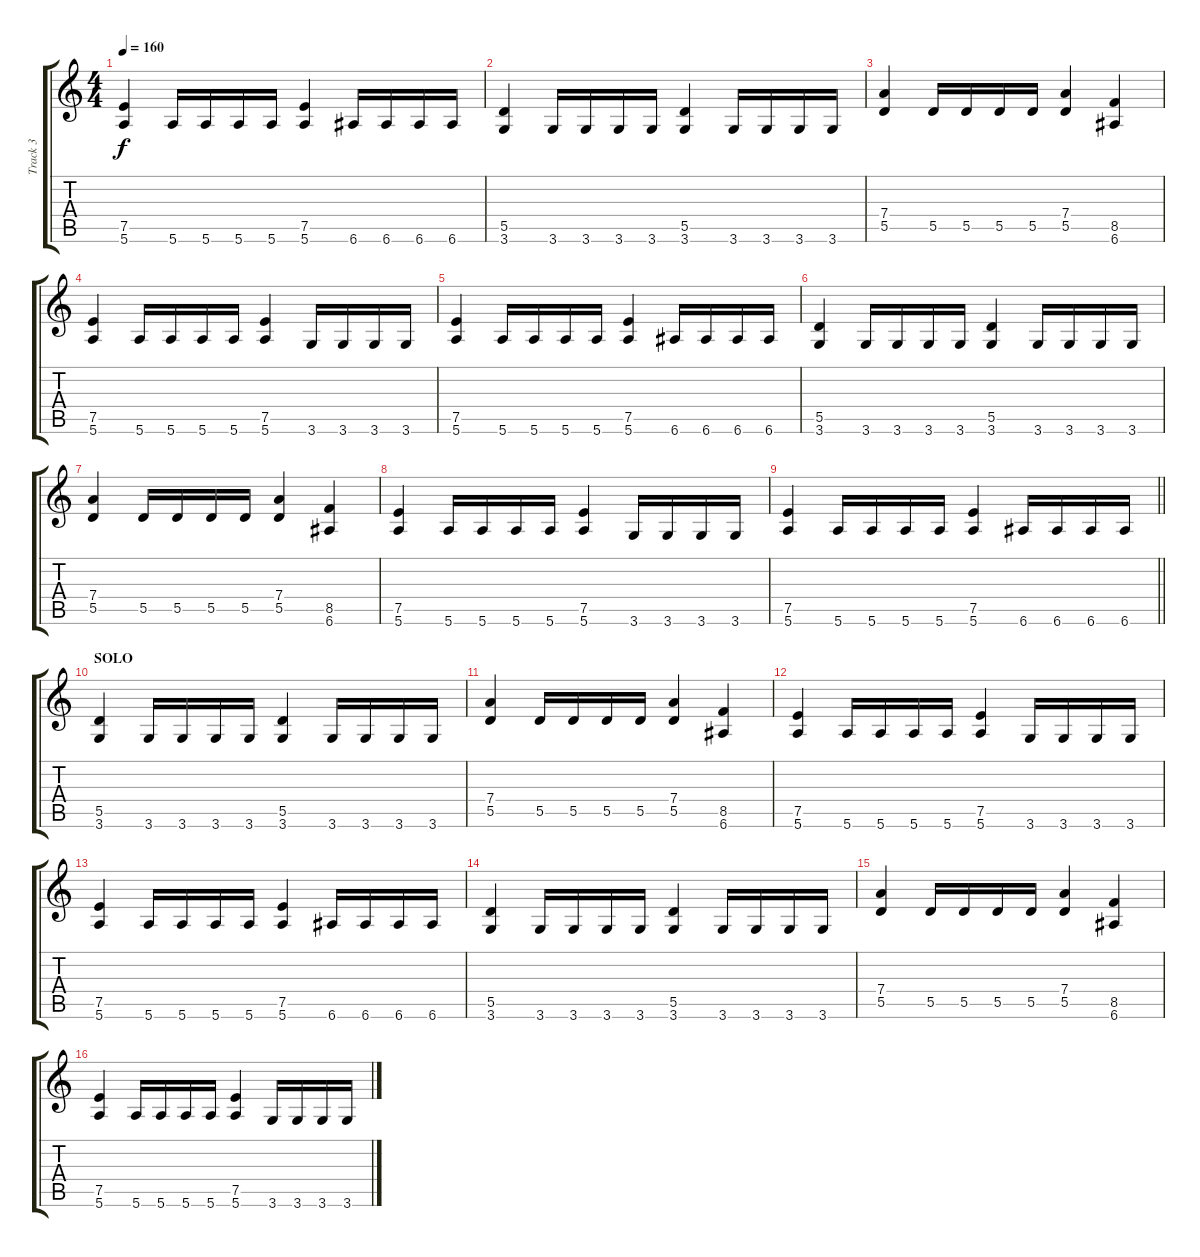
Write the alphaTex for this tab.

\track ("Track 3" "Track 3") {instrument overdrivenguitar}
\staff {score tabs}
\tuning (E4 B3 G3 D3 A2 E2) {hide}
\ts (4 4)
\tempo 160
\clef g2
\ks c
(7.5 5.6).4{dy f} 5.6.16 5.6.16 5.6.16 5.6.16 (7.5 5.6).4 6.6.16 6.6.16 6.6.16 6.6.16 |
(5.5 3.6).4 3.6.16 3.6.16 3.6.16 3.6.16 (5.5 3.6).4 3.6.16 3.6.16 3.6.16 3.6.16 |
(7.4 5.5).4 5.5.16 5.5.16 5.5.16 5.5.16 (7.4 5.5).4 (8.5 6.6).4 |
(7.5 5.6).4 5.6.16 5.6.16 5.6.16 5.6.16 (7.5 5.6).4 3.6.16 3.6.16 3.6.16 3.6.16 |
(7.5 5.6).4 5.6.16 5.6.16 5.6.16 5.6.16 (7.5 5.6).4 6.6.16 6.6.16 6.6.16 6.6.16 |
(5.5 3.6).4 3.6.16 3.6.16 3.6.16 3.6.16 (5.5 3.6).4 3.6.16 3.6.16 3.6.16 3.6.16 |
(7.4 5.5).4 5.5.16 5.5.16 5.5.16 5.5.16 (7.4 5.5).4 (8.5 6.6).4 |
(7.5 5.6).4 5.6.16 5.6.16 5.6.16 5.6.16 (7.5 5.6).4 3.6.16 3.6.16 3.6.16 3.6.16 |
\barLineRight lightlight
(7.5 5.6).4 5.6.16 5.6.16 5.6.16 5.6.16 (7.5 5.6).4 6.6.16 6.6.16 6.6.16 6.6.16 |
\section ("" "SOLO")
(5.5 3.6).4 3.6.16 3.6.16 3.6.16 3.6.16 (5.5 3.6).4 3.6.16 3.6.16 3.6.16 3.6.16 |
(7.4 5.5).4 5.5.16 5.5.16 5.5.16 5.5.16 (7.4 5.5).4 (8.5 6.6).4 |
(7.5 5.6).4 5.6.16 5.6.16 5.6.16 5.6.16 (7.5 5.6).4 3.6.16 3.6.16 3.6.16 3.6.16 |
(7.5 5.6).4 5.6.16 5.6.16 5.6.16 5.6.16 (7.5 5.6).4 6.6.16 6.6.16 6.6.16 6.6.16 |
(5.5 3.6).4 3.6.16 3.6.16 3.6.16 3.6.16 (5.5 3.6).4 3.6.16 3.6.16 3.6.16 3.6.16 |
(7.4 5.5).4 5.5.16 5.5.16 5.5.16 5.5.16 (7.4 5.5).4 (8.5 6.6).4 |
(7.5 5.6).4 5.6.16 5.6.16 5.6.16 5.6.16 (7.5 5.6).4 3.6.16 3.6.16 3.6.16 3.6.16
